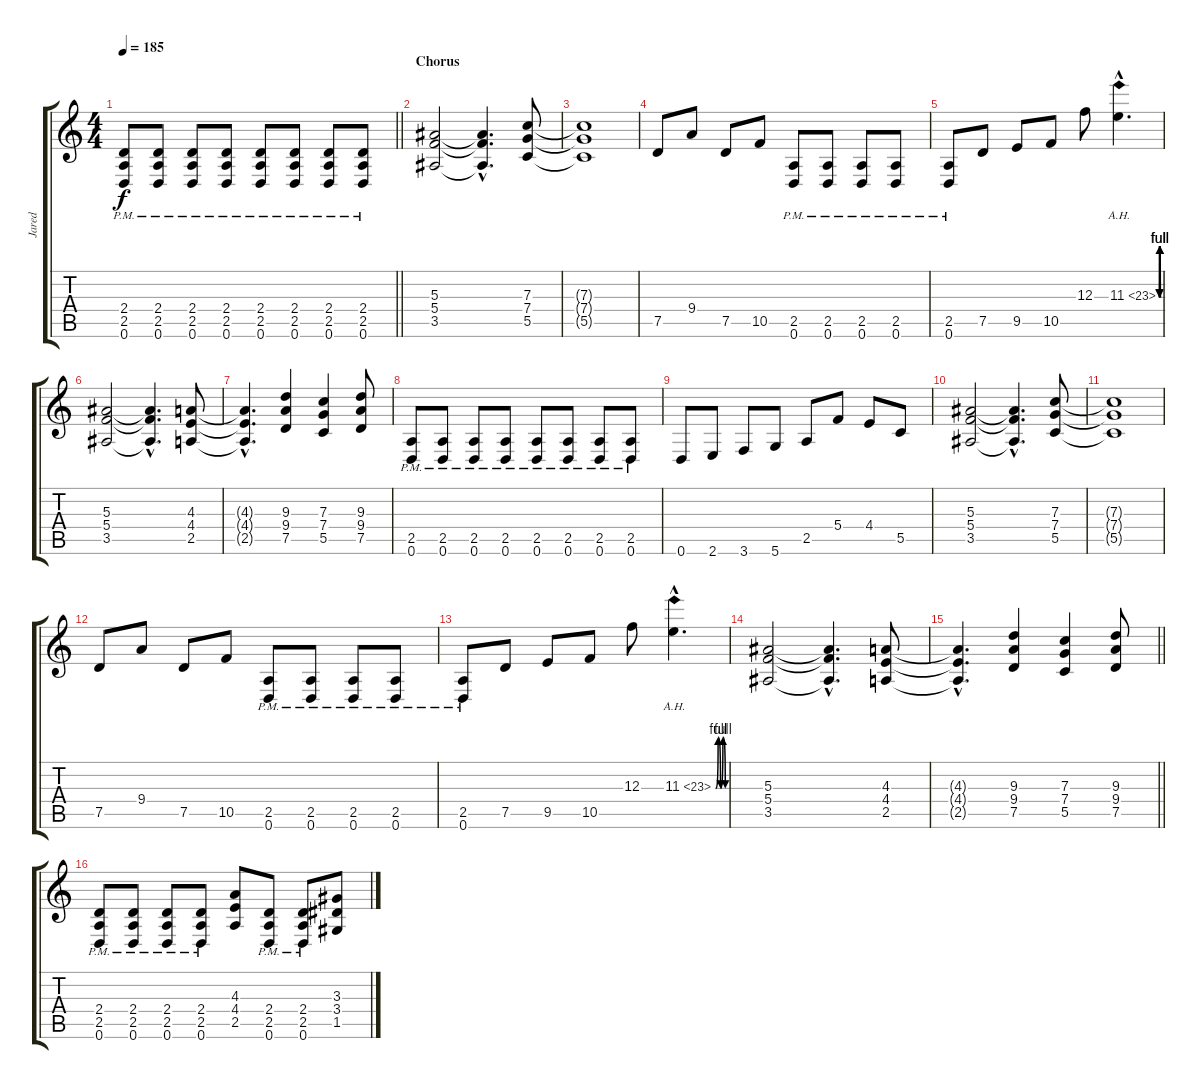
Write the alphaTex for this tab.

\track ("Jared" "Jared") {instrument overdrivenguitar}
\staff {score tabs}
\tuning (D4 A3 F3 C3 G2 D2) {hide}
\ts (4 4)
\tempo 185
\clef g2
\barLineRight lightlight
\ks c
(2.4{pm} 2.5{pm} 0.6{pm}).8{dy f} (2.4{pm} 2.5{pm} 0.6{pm}).8 (2.4{pm} 2.5{pm} 0.6{pm}).8 (2.4{pm} 2.5{pm} 0.6{pm}).8 (2.4{pm} 2.5{pm} 0.6{pm}).8 (2.4{pm} 2.5{pm} 0.6{pm}).8 (2.4{pm} 2.5{pm} 0.6{pm}).8 (2.4{pm} 2.5{pm} 0.6{pm}).8 |
\section ("" "Chorus")
(5.3 5.4 3.5).2 (5.3{hac t} 5.4{hac t} 3.5{hac t}).4{d} (7.3 7.4 5.5).8 |
(7.3{t} 7.4{t} 5.5{t}).1 |
7.5.8 9.4.8 7.5.8 10.5.8 (2.5{pm} 0.6{pm}).8 (2.5{pm} 0.6{pm}).8 (2.5{pm} 0.6{pm}).8 (2.5{pm} 0.6{pm}).8 |
(2.5{pm} 0.6{pm}).8 7.5.8 9.5.8 10.5.8 12.3.8 11.3{be (custom 0 0 15 4 30 0 45 4 60 0) ah 12 hac}.4{d} |
(5.3 5.4 3.5).2 (5.3{hac t} 5.4{hac t} 3.5{hac t}).4{d} (4.3 4.4 2.5).8 |
(4.3{hac t} 4.4{hac t} 2.5{hac t}).4{d} (9.3 9.4 7.5).4 (7.3 7.4 5.5).4 (9.3 9.4 7.5).8 |
(2.5{pm} 0.6{pm}).8 (2.5{pm} 0.6{pm}).8 (2.5{pm} 0.6{pm}).8 (2.5{pm} 0.6{pm}).8 (2.5{pm} 0.6{pm}).8 (2.5{pm} 0.6{pm}).8 (2.5{pm} 0.6{pm}).8 (2.5{pm} 0.6{pm}).8 |
0.6.8 2.6.8 3.6.8 5.6.8 2.5.8 5.4.8 4.4.8 5.5.8 |
(5.3 5.4 3.5).2 (5.3{hac t} 5.4{hac t} 3.5{hac t}).4{d} (7.3 7.4 5.5).8 |
(7.3{t} 7.4{t} 5.5{t}).1 |
7.5.8 9.4.8 7.5.8 10.5.8 (2.5{pm} 0.6{pm}).8 (2.5{pm} 0.6{pm}).8 (2.5{pm} 0.6{pm}).8 (2.5{pm} 0.6{pm}).8 |
(2.5{pm} 0.6{pm}).8 7.5.8 9.5.8 10.5.8 12.3.8 11.3{be (custom 0 0 15 4 30 0 45 4 60 0) ah 12 hac}.4{d} |
(5.3 5.4 3.5).2 (5.3{hac t} 5.4{hac t} 3.5{hac t}).4{d} (4.3 4.4 2.5).8 |
\barLineRight lightlight
(4.3{hac t} 4.4{hac t} 2.5{hac t}).4{d} (9.3 9.4 7.5).4 (7.3 7.4 5.5).4 (9.3 9.4 7.5).8 |
(2.4{pm} 2.5{pm} 0.6{pm}).8 (2.4{pm} 2.5{pm} 0.6{pm}).8 (2.4{pm} 2.5{pm} 0.6{pm}).8 (2.4{pm} 2.5{pm} 0.6{pm}).8 (4.3 4.4 2.5).8 (2.4{pm} 2.5{pm} 0.6{pm}).8 (2.4{pm} 2.5{pm} 0.6{pm}).8 (3.3 3.4 1.5).8
